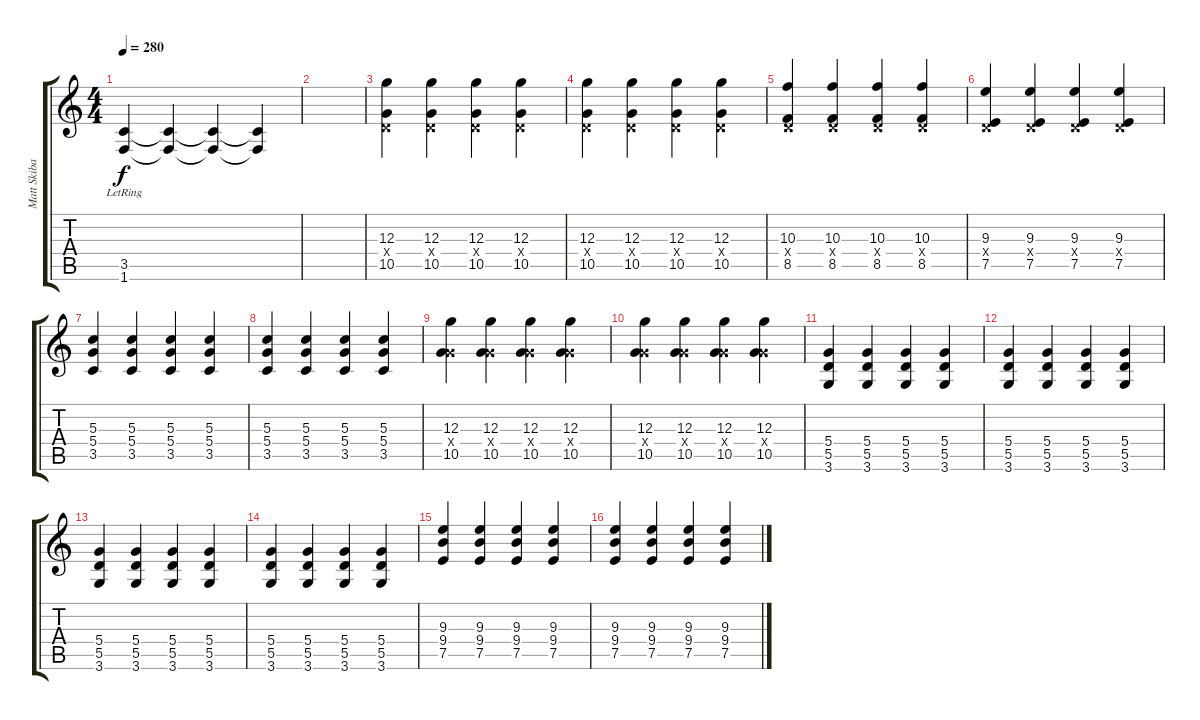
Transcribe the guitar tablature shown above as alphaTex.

\track ("Matt Skiba - Guitar" "Matt Skiba") {instrument distortionguitar}
\staff {score tabs}
\tuning (E4 B3 G3 D3 A2 E2) {hide}
\ts (4 4)
\tempo 280
\clef g2
\ks c
(3.5{lr} 1.6{lr}).4{dy f} (3.5{t} 1.6{t}).4 (3.5{t} 1.6{t}).4 (3.5{t} 1.6{t}).4 |
|
(12.3 0.4{x} 10.5).4 (12.3 0.4{x} 10.5).4 (12.3 0.4{x} 10.5).4 (12.3 0.4{x} 10.5).4 |
(12.3 0.4{x} 10.5).4 (12.3 0.4{x} 10.5).4 (12.3 0.4{x} 10.5).4 (12.3 0.4{x} 10.5).4 |
(10.3 0.4{x} 8.5).4 (10.3 0.4{x} 8.5).4 (10.3 0.4{x} 8.5).4 (10.3 0.4{x} 8.5).4 |
(9.3 0.4{x} 7.5).4 (9.3 0.4{x} 7.5).4 (9.3 0.4{x} 7.5).4 (9.3 0.4{x} 7.5).4 |
(5.3 5.4 3.5).4 (5.3 5.4 3.5).4 (5.3 5.4 3.5).4 (5.3 5.4 3.5).4 |
(5.3 5.4 3.5).4 (5.3 5.4 3.5).4 (5.3 5.4 3.5).4 (5.3 5.4 3.5).4 |
(12.3 5.4{x} 10.5).4 (12.3 5.4{x} 10.5).4 (12.3 5.4{x} 10.5).4 (12.3 5.4{x} 10.5).4 |
(12.3 5.4{x} 10.5).4 (12.3 5.4{x} 10.5).4 (12.3 5.4{x} 10.5).4 (12.3 5.4{x} 10.5).4 |
(5.4 5.5 3.6).4 (5.4 5.5 3.6).4 (5.4 5.5 3.6).4 (5.4 5.5 3.6).4 |
(5.4 5.5 3.6).4 (5.4 5.5 3.6).4 (5.4 5.5 3.6).4 (5.4 5.5 3.6).4 |
(5.4 5.5 3.6).4 (5.4 5.5 3.6).4 (5.4 5.5 3.6).4 (5.4 5.5 3.6).4 |
(5.4 5.5 3.6).4 (5.4 5.5 3.6).4 (5.4 5.5 3.6).4 (5.4 5.5 3.6).4 |
(9.3 9.4 7.5).4 (9.3 9.4 7.5).4 (9.3 9.4 7.5).4 (9.3 9.4 7.5).4 |
(9.3 9.4 7.5).4 (9.3 9.4 7.5).4 (9.3 9.4 7.5).4 (9.3 9.4 7.5).4
